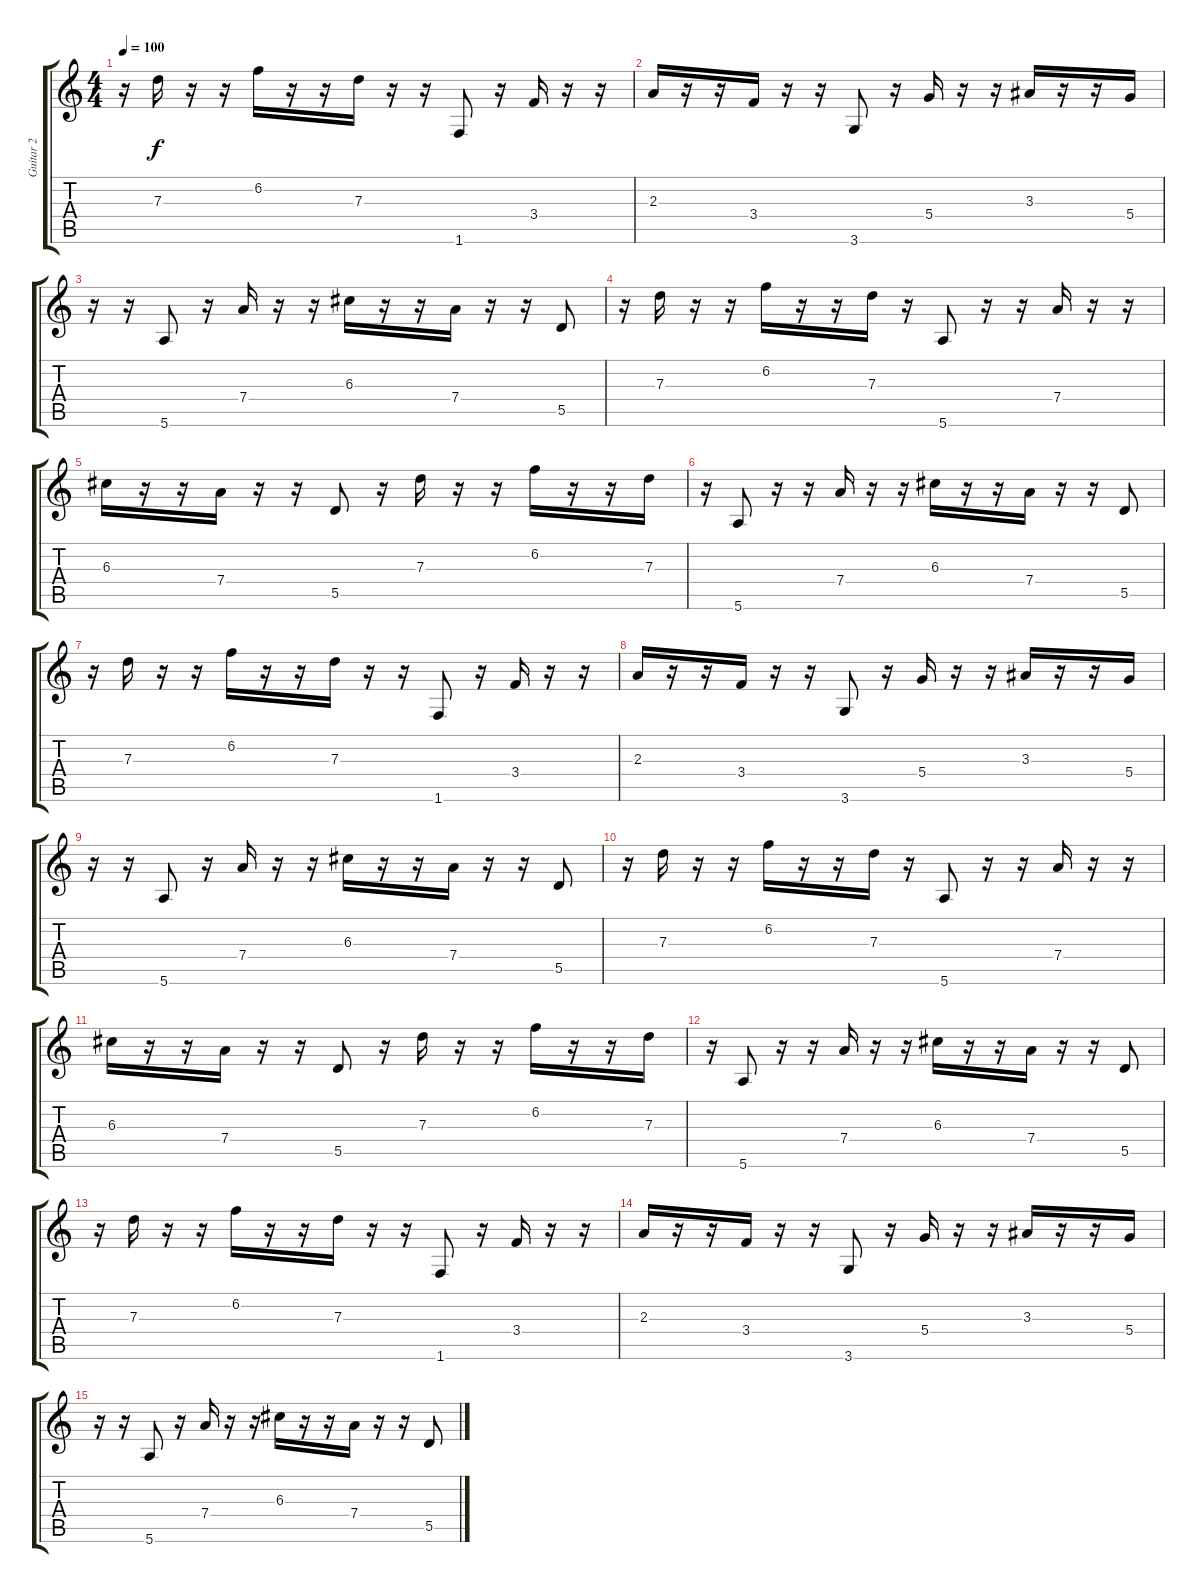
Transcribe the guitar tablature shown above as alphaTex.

\track ("Guitar 2" "Guitar 2") {instrument guitarharmonics}
\staff {score tabs}
\tuning (E4 B3 G3 D3 A2 E2) {hide}
\ts (4 4)
\tempo 100
\clef g2
\ks c
r.16{dy f} 7.3.16 r.16 r.16 6.2.16 r.16 r.16 7.3.16 r.16 r.16 1.6.8 r.16 3.4.16 r.16 r.16 |
2.3.16 r.16 r.16 3.4.16 r.16 r.16 3.6.8 r.16 5.4.16 r.16 r.16 3.3.16 r.16 r.16 5.4.16 |
r.16 r.16 5.6.8 r.16 7.4.16 r.16 r.16 6.3.16 r.16 r.16 7.4.16 r.16 r.16 5.5.8 |
r.16 7.3.16 r.16 r.16 6.2.16 r.16 r.16 7.3.16 r.16 5.6.8 r.16 r.16 7.4.16 r.16 r.16 |
6.3.16 r.16 r.16 7.4.16 r.16 r.16 5.5.8 r.16 7.3.16 r.16 r.16 6.2.16 r.16 r.16 7.3.16 |
r.16 5.6.8 r.16 r.16 7.4.16 r.16 r.16 6.3.16 r.16 r.16 7.4.16 r.16 r.16 5.5.8 |
r.16 7.3.16 r.16 r.16 6.2.16 r.16 r.16 7.3.16 r.16 r.16 1.6.8 r.16 3.4.16 r.16 r.16 |
2.3.16 r.16 r.16 3.4.16 r.16 r.16 3.6.8 r.16 5.4.16 r.16 r.16 3.3.16 r.16 r.16 5.4.16 |
r.16 r.16 5.6.8 r.16 7.4.16 r.16 r.16 6.3.16 r.16 r.16 7.4.16 r.16 r.16 5.5.8 |
r.16 7.3.16 r.16 r.16 6.2.16 r.16 r.16 7.3.16 r.16 5.6.8 r.16 r.16 7.4.16 r.16 r.16 |
6.3.16 r.16 r.16 7.4.16 r.16 r.16 5.5.8 r.16 7.3.16 r.16 r.16 6.2.16 r.16 r.16 7.3.16 |
r.16 5.6.8 r.16 r.16 7.4.16 r.16 r.16 6.3.16 r.16 r.16 7.4.16 r.16 r.16 5.5.8 |
r.16 7.3.16 r.16 r.16 6.2.16 r.16 r.16 7.3.16 r.16 r.16 1.6.8 r.16 3.4.16 r.16 r.16 |
2.3.16 r.16 r.16 3.4.16 r.16 r.16 3.6.8 r.16 5.4.16 r.16 r.16 3.3.16 r.16 r.16 5.4.16 |
r.16 r.16 5.6.8 r.16 7.4.16 r.16 r.16 6.3.16 r.16 r.16 7.4.16 r.16 r.16 5.5.8
